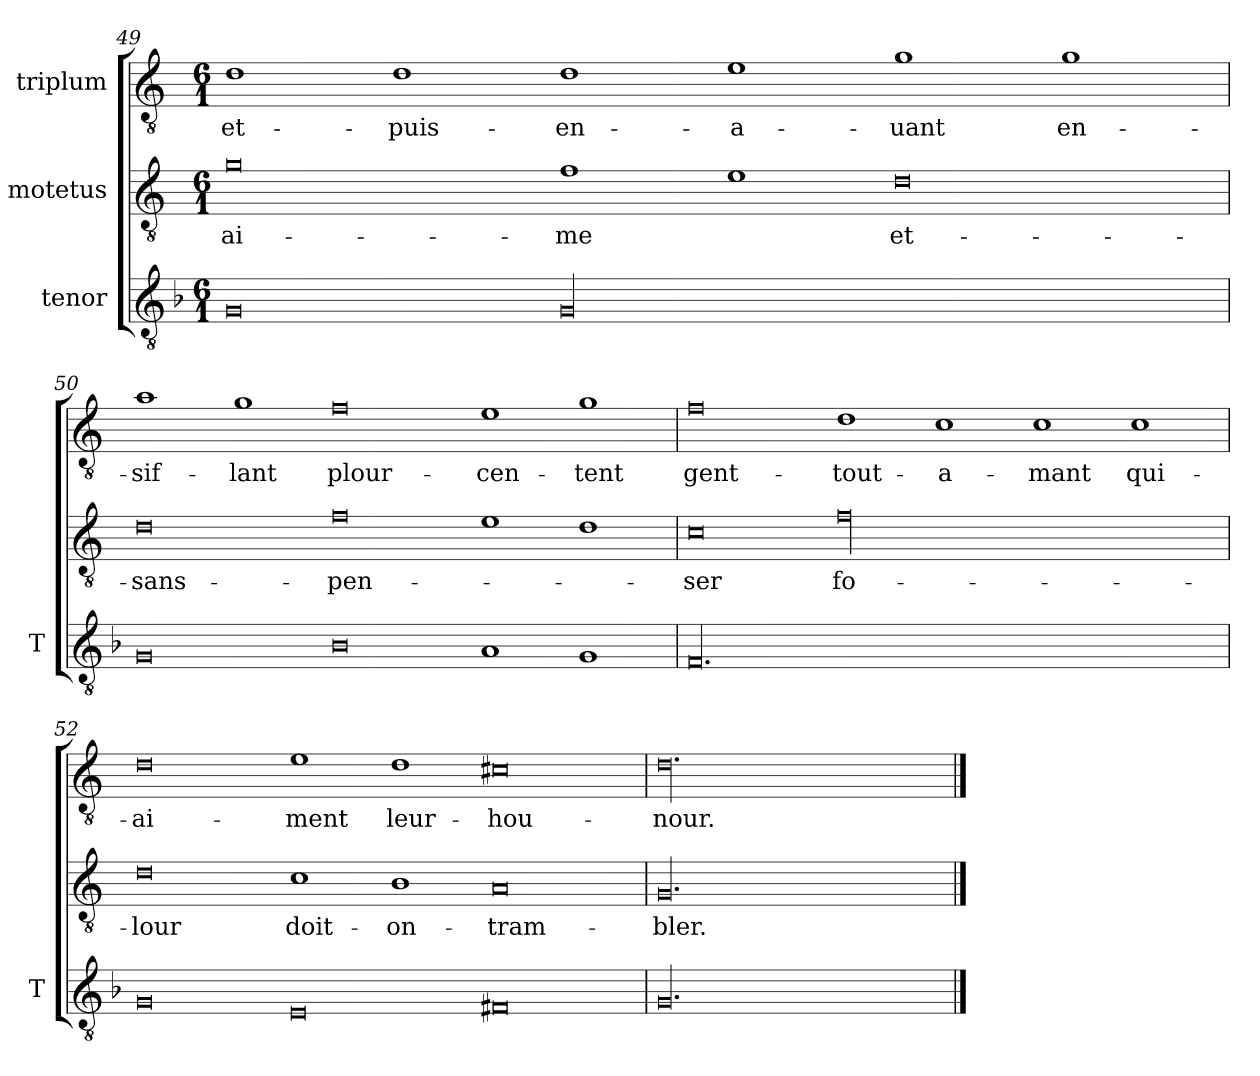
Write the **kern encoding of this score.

**kern	**kern	**text	**kern	**text
*part3	*part2	*part2	*part1	*part1
*staff3	*staff2	*staff2	*staff1	*staff1
*I"tenor	*I"motetus	*	*I"triplum	*
*I'T	*	*	*	*
*clefGv2	*clefGv2	*	*clefGv2	*
*k[b-]	*k[]	*	*k[]	*
*F:	*C:	*	*C:	*
*M6/1	*M6/1	*	*M6/1	*
=49	=49	=49	=49	=49
0G/	0g\	ai-	1d\	et-
.	.	.	1d\	puis-
00G/	1f\	-me	1d\	en-
.	1e\	.	1e\	a-
.	0d\	et-	1g\	-uant
.	.	.	1g\	en-
=50	=50	=50	=50	=50
0G/	0d\	sans-	1a\	sif-
.	.	.	1g\	-lant
0B-\	0f\	pen-	0f\	plour-
1A/	1e\	.	1e\	cen-
1G/	1d\	.	1g\	-tent
=51	=51	=51	=51	=51
00.F/	0c\	-ser	0f\	gent-
.	00f\	fo-	1d\	tout-
.	.	.	1c\	a-
.	.	.	1c\	-mant
.	.	.	1c\	qui-
=52	=52	=52	=52	=52
0G/	0d\	-lour	0d\	ai-
0E/	1c\	doit-	1e\	-ment
.	1B\	on-	1d\	leur-
0F#X/	0A/	tram-	0c#X\	hou-
=53	=53	=53	=53	=53
00.G/	00.G/	-bler.	00.d\	-nour.
==	==	==	==	==
*-	*-	*-	*-	*-
